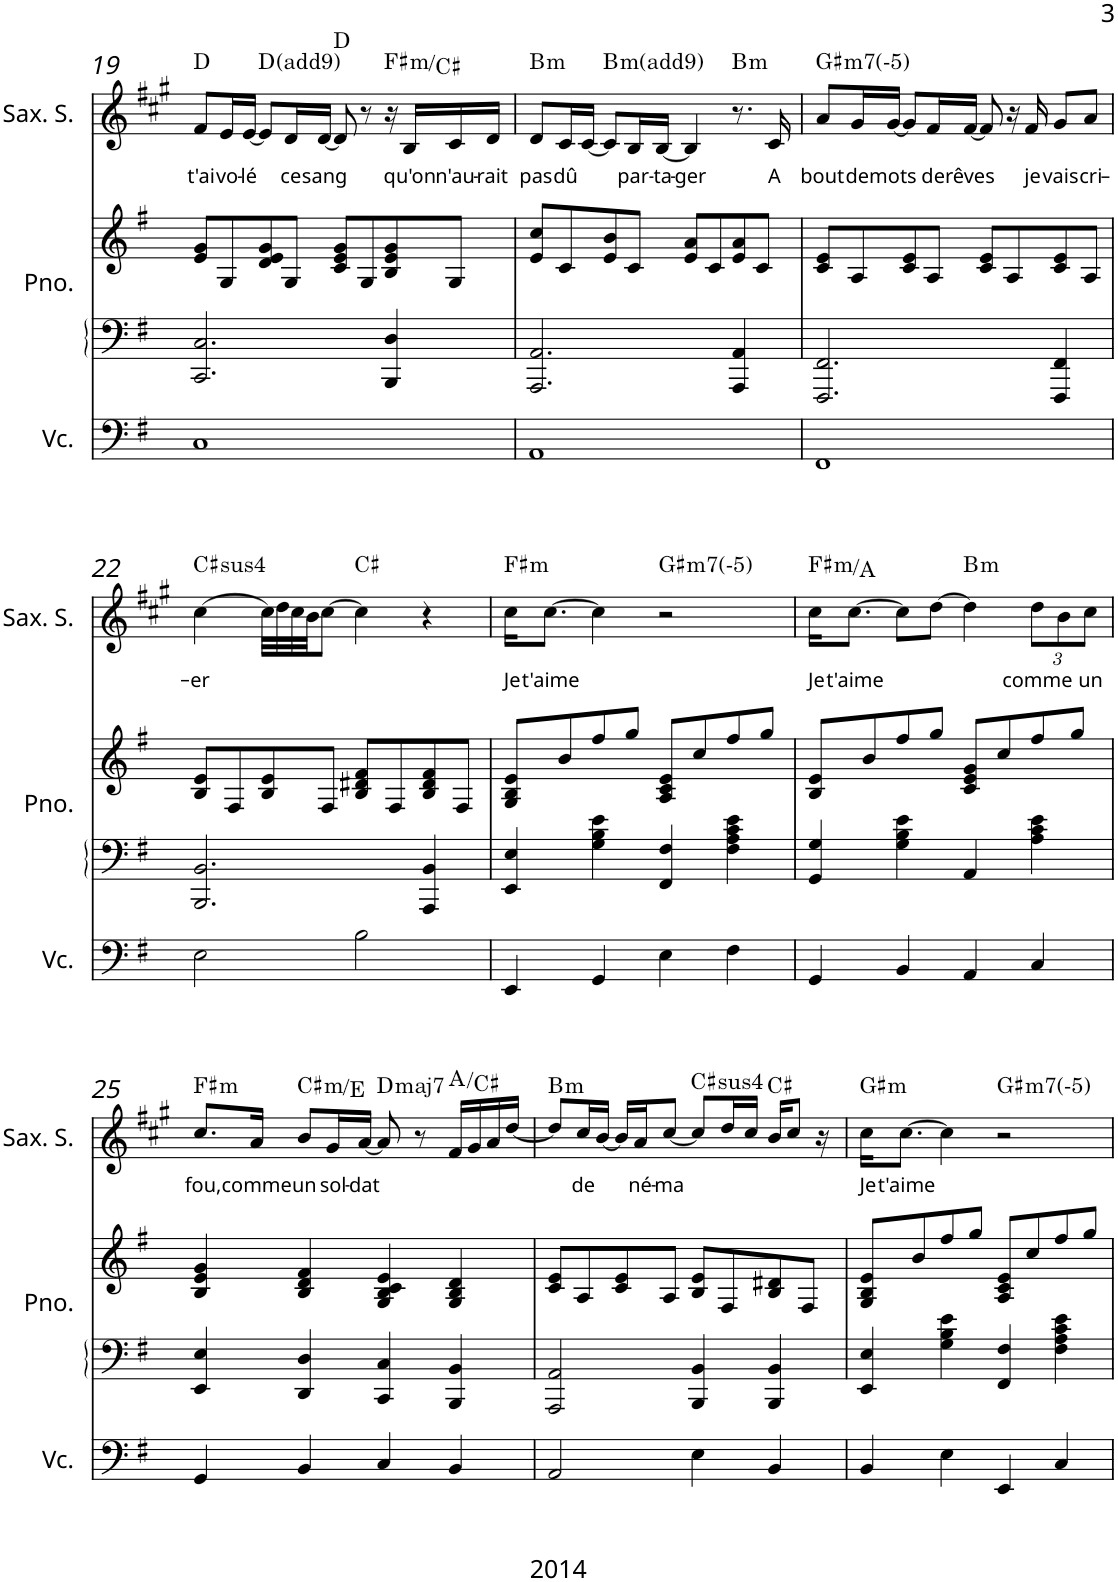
**kern	**kern	**kern	**kern	**text	**harte
*part4	*part3	*part2	*part1	*part1	*part1
*staff4	*staff3	*staff2	*staff1	*staff1	*
*I"Violoncello	*I"Piano	*I"Piano	*I"Saxophone soprano	*	*
*I'Vc.	*I'Pno	*I'Pno.	*I'Sax. S.	*	*
!!LO:PB:g=z
*clefF4	*clefF4	*clefG2	*clefG2	*	*
*	*	*	*Trd1c2	*	*
*k[f#]	*k[f#]	*k[f#]	*k[f#c#g#]	*	*
*M4/4	*M4/4	*M4/4	*M4/4	*	*
=19	=19	=19	=19	=19	=19
!	!	!	!	!LO:LY:b	!
1C	2.CC/ 2.C/	8e/ 8g/L	8f#/L	t'ai	D:maj
!	!	!	!	!LO:LY:b	!
.	.	8G/	16e/L	vo-	.
!	!	!	!	!LO:LY:b	!
.	.	.	[16e/JJ	-lé	.
.	.	8d/ 8e/ 8g/	8e/L]	.	D:maj(9)
!	!	!	!	!LO:LY:b	!
.	.	8G/J	16d/L	ce	.
!	!	!	!	!LO:LY:b	!
.	.	.	[16d/JJ	sang	.
.	.	8c/ 8e/ 8g/L	8d/]	.	D:maj
.	.	8G/	8r	.	.
!	!	!	!	!	!LO:H:kt=m
.	4BBB/ 4D/	8B/ 8e/ 8g/	16r	.	F#:min/5
!	!	!	!	!LO:LY:b	!
.	.	.	16B/LL	qu'on	.
!	!	!	!	!LO:LY:b	!
.	.	8G/J	16c#/	n'au-	.
!	!	!	!	!LO:LY:b	!
.	.	.	16d/JJ	-rait	.
=20	=20	=20	=20	=20	=20
!	!	!	!	!LO:LY:b	!LO:H:kt=m
1AA	2.AAA/ 2.AA/	8e/ 8cc/L	8d/L	pas	B:min
!	!	!	!	!LO:LY:b	!
.	.	8c/	16c#/L	dû	.
.	.	.	[16c#/JJ	.	.
!	!	!	!	!	!LO:H:kt=m
.	.	8e/ 8b/	8c#/L]	.	B:min(9)
!	!	!	!	!LO:LY:b	!
.	.	8c/J	16B/L	par-	.
!	!	!	!	!LO:LY:b	!
.	.	.	[16B/JJ	-ta-	.
!	!	!	!	!LO:LY:b	!
.	.	8e/ 8a/L	4B/]	-ger	.
.	.	8c/	.	.	.
!	!	!	!	!	!LO:H:kt=m
.	4AAA/ 4AA/	8e/ 8a/	8.r	.	B:min
.	.	8c/J	.	.	.
!	!	!	!	!LO:LY:b	!
.	.	.	16c#/	A	.
=21	=21	=21	=21	=21	=21
!	!	!	!	!LO:LY:b	!LO:H:kt=m7(-5)
1FF#	2.FFF#/ 2.FF#/	8c/ 8e/L	8a/L	bout	G#:hdim7
!	!	!	!	!LO:LY:b	!
.	.	8A/	16g#/L	de	.
!	!	!	!	!LO:LY:b	!
.	.	.	[16g#/JJ	mots	.
.	.	8c/ 8e/	8g#/L]	.	.
!	!	!	!	!LO:LY:b	!
.	.	8A/J	16f#/L	de	.
!	!	!	!	!LO:LY:b	!
.	.	.	[16f#/JJ	rêves	.
.	.	8c/ 8e/L	8f#/]	.	.
.	.	8A/	16r	.	.
!	!	!	!	!LO:LY:b	!
.	.	.	16f#/	je	.
!	!	!	!	!LO:LY:b	!
.	4FFF#/ 4FF#/	8c/ 8e/	8g#/L	vais	.
!	!	!	!	!LO:LY:b	!
.	.	8A/J	8a/J	cri-	.
!!LO:LB:g=z
=22	=22	=22	=22	=22	=22
!	!	!	!	!LO:LY:b	!LO:H:kt=4
2E\	2.BBB/ 2.BB/	8B/ 8e/L	[4cc#\	-er	C#:sus4
.	.	8F#/	.	.	.
.	.	8B/ 8e/	32cc#\LLL]	.	.
.	.	.	32dd\	.	.
.	.	.	32cc#\	.	.
.	.	.	32b\JJ	.	.
.	.	8F#/J	[8cc#\J	.	.
2B\	.	8B/ 8d#X/ 8f#/L	4cc#\]	.	C#:maj
.	.	8F#/	.	.	.
.	4AAA/ 4BB/	8B/ 8d#/ 8f#/	4r	.	.
.	.	8F#/J	.	.	.
=23	=23	=23	=23	=23	=23
!	!	!	!	!LO:LY:b	!LO:H:kt=m
4EE/	4EE/ 4E/	8G/ 8B/ 8e/L	16cc#\KL	Je	F#:min
!	!	!	!	!LO:LY:b	!
.	.	.	[8.cc#\J	t'aime	.
.	.	8b/	.	.	.
4GG/	4G\ 4B\ 4e\	8ff#/	4cc#\]	.	.
.	.	8gg/J	.	.	.
!	!	!	!	!	!LO:H:kt=m7(-5)
4E\	4FF#/ 4F#/	8A/ 8c/ 8e/L	2r	.	G#:hdim7
.	.	8cc/	.	.	.
4F#\	4F#\ 4A\ 4c\ 4e\	8ff#/	.	.	.
.	.	8gg/J	.	.	.
=24	=24	=24	=24	=24	=24
!	!	!	!	!LO:LY:b	!LO:H:kt=m
4GG/	4GG/ 4G/	8B/ 8e/L	16cc#\KL	Je	F#:min/b3
!	!	!	!	!LO:LY:b	!
.	.	.	[8.cc#\J	t'aime	.
.	.	8b/	.	.	.
4BB/	4G\ 4B\ 4e\	8ff#/	8cc#\L]	.	.
.	.	8gg/J	[8dd\J	.	.
!	!	!	!	!	!LO:H:kt=m
4AA/	4AA/	8c/ 8e/ 8g/L	4dd\]	.	B:min
.	.	8cc/	.	.	.
*	*	*	*Xbrackettup	*	*
!	!	!	!	!LO:LY:b	!
4C/	4A\ 4c\ 4e\	8ff#/	12dd\L	comme	.
.	.	.	12b\	.	.
.	.	8gg/J	.	.	.
!	!	!	!	!LO:LY:b	!
.	.	.	12cc#\J	un	.
!!LO:LB:g=z
=25	=25	=25	=25	=25	=25
!	!	!	!	!LO:LY:b	!LO:H:kt=m
4GG/	4EE/ 4E/	4B/ 4e/ 4g/	8.cc#/L	fou,	F#:min
!	!	!	!	!LO:LY:b	!
.	.	.	16a/Jk	comme	.
!	!	!	!	!LO:LY:b	!LO:H:kt=m
4BB/	4DD/ 4D/	4B/ 4d/ 4f#/	8b/L	un	C#:min/b3
!	!	!	!	!LO:LY:b	!
.	.	.	16g#/L	sol-	.
!	!	!	!	!LO:LY:b	!
.	.	.	[16a/JJ	-dat	.
!	!	!	!	!	!LO:H:kt=maj7
4C/	4CC/ 4C/	4G/ 4B/ 4c/ 4e/	8a/]	.	D:maj7
.	.	.	8r	.	.
4BB/	4BBB/ 4BB/	4G/ 4B/ 4d/	16f#/LL	.	A:maj/3
.	.	.	16g#/	.	.
.	.	.	16a/	.	.
.	.	.	[16dd/JJ	.	.
=26	=26	=26	=26	=26	=26
!	!	!	!	!	!LO:H:kt=m
2AA/	2AAA/ 2AA/	8c/ 8e/L	8dd/L]	.	B:min
!	!	!	!	!LO:LY:b	!
.	.	8A/	16cc#/L	de	.
.	.	.	[16b/JJ	.	.
.	.	8c/ 8e/	16b/LL]	.	.
!	!	!	!	!LO:LY:b	!
.	.	.	16a/J	né-	.
!	!	!	!	!LO:LY:b	!
.	.	8A/J	[8cc#/J	-ma	.
!	!	!	!	!	!LO:H:kt=4
4E\	4BBB/ 4BB/	8B/ 8e/L	8cc#/L]	.	C#:sus4
.	.	8F#/	16dd/L	.	.
.	.	.	16cc#/JJ	.	.
4BB/	4BBB/ 4BB/	8B/ 8d#X/	16b/KL	.	C#:maj
.	.	.	8cc#/J	.	.
.	.	8F#/J	.	.	.
.	.	.	16r	.	.
=27	=27	=27	=27	=27	=27
!	!	!	!	!LO:LY:b	!LO:H:kt=m
4BB/	4EE/ 4E/	8G/ 8B/ 8e/L	16cc#\KL	Je	G#:min
!	!	!	!	!LO:LY:b	!
.	.	.	[8.cc#\J	t'aime	.
.	.	8b/	.	.	.
4E\	4G\ 4B\ 4e\	8ff#/	4cc#\]	.	.
.	.	8gg/J	.	.	.
!	!	!	!	!	!LO:H:kt=m7(-5)
4EE/	4FF#/ 4F#/	8A/ 8c/ 8e/L	2r	.	G#:hdim7
.	.	8cc/	.	.	.
4C/	4F#\ 4A\ 4c\ 4e\	8ff#/	.	.	.
.	.	8gg/J	.	.	.
=	=	=	=	=	=
*-	*-	*-	*-	*-	*-
